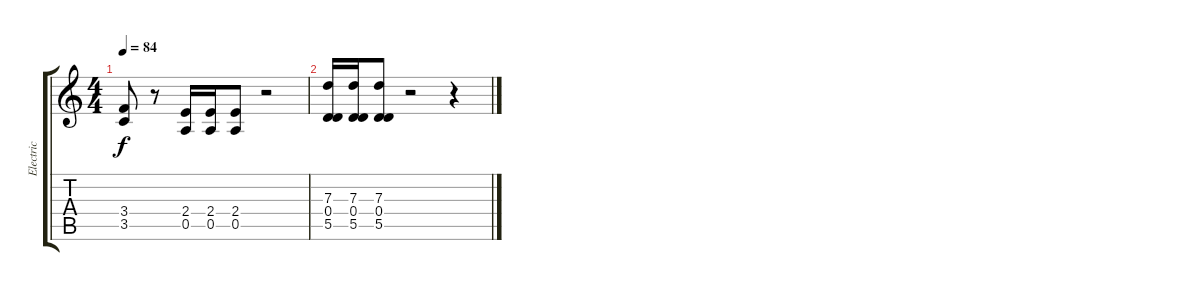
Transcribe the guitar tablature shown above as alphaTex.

\track ("Electric " "Electric ") {instrument overdrivenguitar}
\staff {score tabs}
\tuning (D4 A3 G3 D3 A2 D2) {hide}
\ts (4 4)
\tempo 84
\clef g2
\ks c
(3.4 3.5).8{dy f} r.8 (2.4 0.5).16 (2.4 0.5).16 (2.4 0.5).8 r.2 |
(7.3 0.4 5.5).16 (7.3 0.4 5.5).16 (7.3 0.4 5.5).8 r.2 r.4
